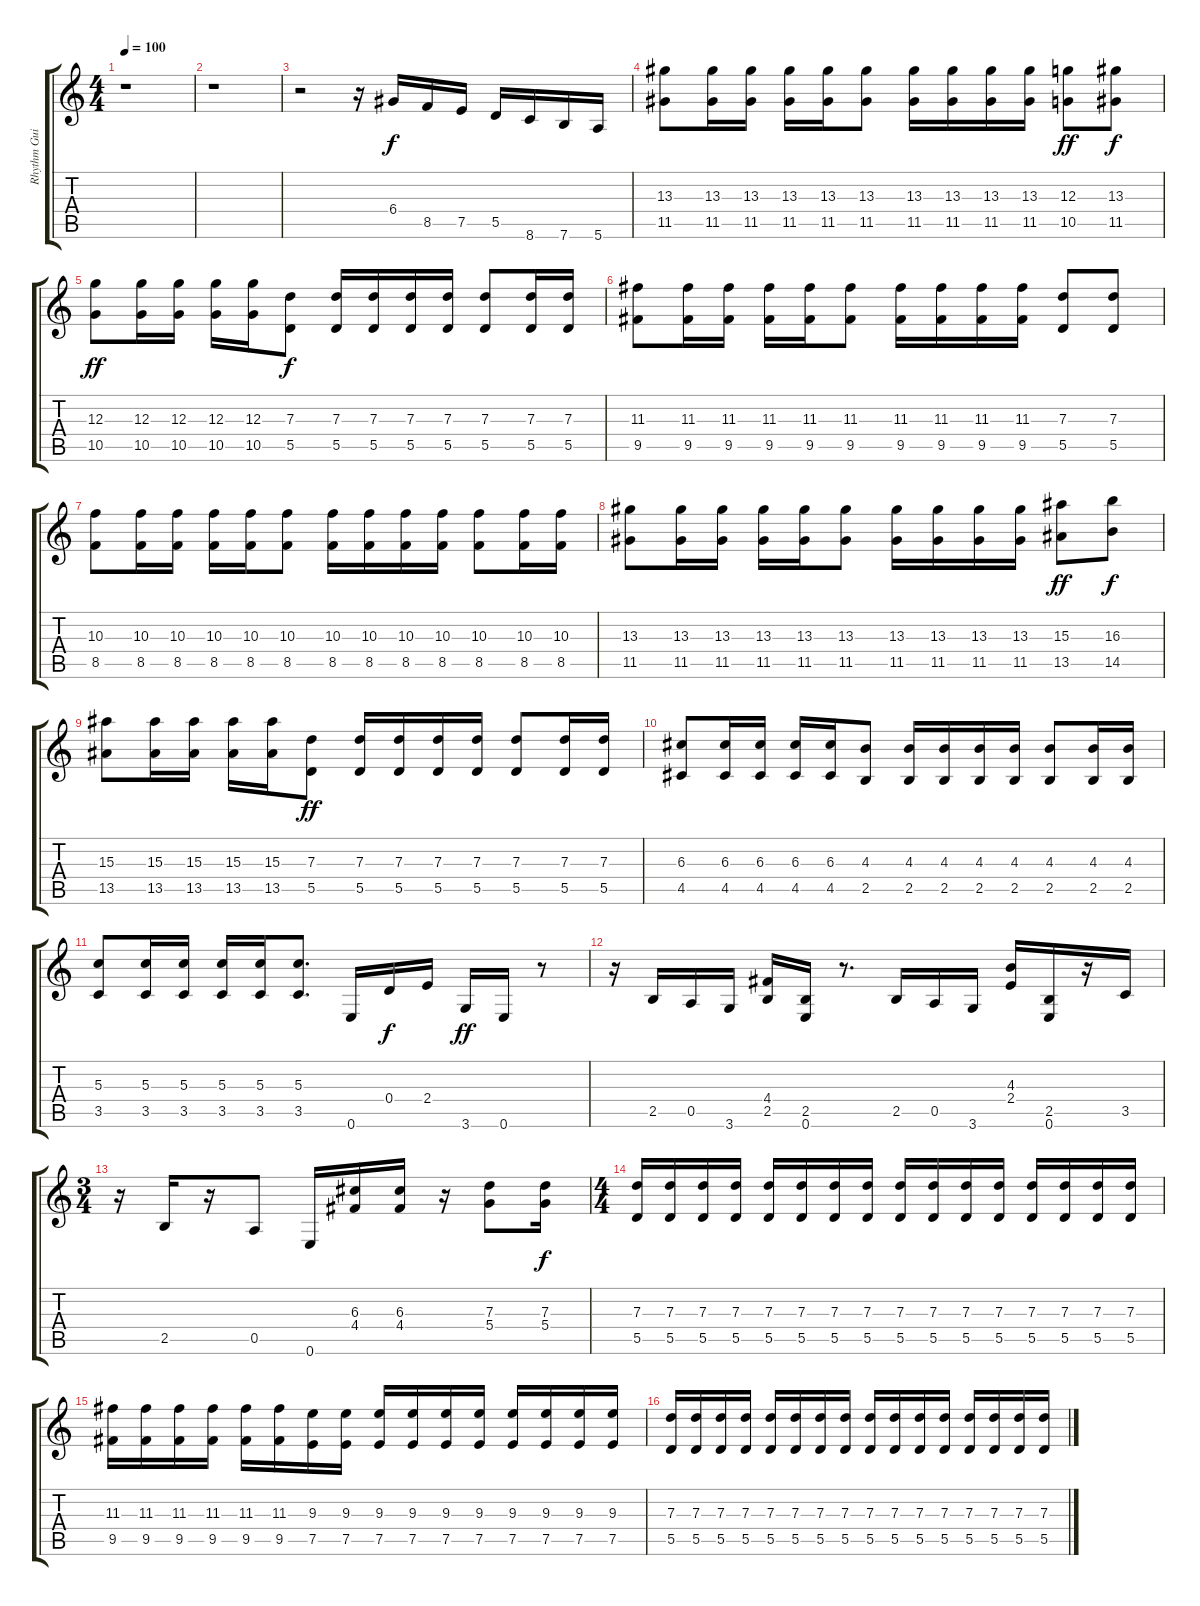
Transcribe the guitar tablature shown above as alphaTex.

\track ("Rhythm Guitar II" "Rhythm Gui") {instrument distortionguitar}
\staff {score tabs}
\tuning (E4 B3 G3 D3 A2 E2) {hide}
\ts (4 4)
\tempo 100
\clef g2
\ks c
r.1{dy ff} |
r.1 |
r.2 r.16 6.4.16{dy f} 8.5.16 7.5.16 5.5.16 8.6.16 7.6.16 5.6.16 |
(13.3 11.5).8 (13.3 11.5).16 (13.3 11.5).16 (13.3 11.5).16 (13.3 11.5).16 (13.3 11.5).8 (13.3 11.5).16 (13.3 11.5).16 (13.3 11.5).16 (13.3 11.5).16 (12.3 10.5).8{dy ff} (13.3 11.5).8{dy f} |
(12.3 10.5).8{dy ff} (12.3 10.5).16 (12.3 10.5).16 (12.3 10.5).16 (12.3 10.5).16 (7.3 5.5).8{dy f} (7.3 5.5).16 (7.3 5.5).16 (7.3 5.5).16 (7.3 5.5).16 (7.3 5.5).8 (7.3 5.5).16 (7.3 5.5).16 |
(11.3 9.5).8 (11.3 9.5).16 (11.3 9.5).16 (11.3 9.5).16 (11.3 9.5).16 (11.3 9.5).8 (11.3 9.5).16 (11.3 9.5).16 (11.3 9.5).16 (11.3 9.5).16 (7.3 5.5).8 (7.3 5.5).8 |
(10.3 8.5).8 (10.3 8.5).16 (10.3 8.5).16 (10.3 8.5).16 (10.3 8.5).16 (10.3 8.5).8 (10.3 8.5).16 (10.3 8.5).16 (10.3 8.5).16 (10.3 8.5).16 (10.3 8.5).8 (10.3 8.5).16 (10.3 8.5).16 |
(13.3 11.5).8 (13.3 11.5).16 (13.3 11.5).16 (13.3 11.5).16 (13.3 11.5).16 (13.3 11.5).8 (13.3 11.5).16 (13.3 11.5).16 (13.3 11.5).16 (13.3 11.5).16 (15.3 13.5).8{dy ff} (16.3 14.5).8{dy f} |
(15.3 13.5).8 (15.3 13.5).16 (15.3 13.5).16 (15.3 13.5).16 (15.3 13.5).16 (7.3 5.5).8{dy ff} (7.3 5.5).16 (7.3 5.5).16 (7.3 5.5).16 (7.3 5.5).16 (7.3 5.5).8 (7.3 5.5).16 (7.3 5.5).16 |
(6.3 4.5).8 (6.3 4.5).16 (6.3 4.5).16 (6.3 4.5).16 (6.3 4.5).16 (4.3 2.5).8 (4.3 2.5).16 (4.3 2.5).16 (4.3 2.5).16 (4.3 2.5).16 (4.3 2.5).8 (4.3 2.5).16 (4.3 2.5).16 |
(5.3 3.5).8 (5.3 3.5).16 (5.3 3.5).16 (5.3 3.5).16 (5.3 3.5).16 (5.3 3.5).8{d} 0.6.16 0.4.16{dy f} 2.4.16 3.6.16{dy ff} 0.6.16 r.8 |
r.16 2.5.16 0.5.16 3.6.16 (4.4 2.5).16 (2.5 0.6).16 r.8{d} 2.5.16 0.5.16 3.6.16 (4.3 2.4).16 (2.5 0.6).16 r.16 3.5.16 |
\ts (3 4)
r.16 2.5.16 r.16 0.5.8 0.6.16 (6.3 4.4).16 (6.3 4.4).16 r.16 (7.3 5.4).8 (7.3 5.4).16{dy f} |
\ts (4 4)
(7.3 5.5).16 (7.3 5.5).16 (7.3 5.5).16 (7.3 5.5).16 (7.3 5.5).16 (7.3 5.5).16 (7.3 5.5).16 (7.3 5.5).16 (7.3 5.5).16 (7.3 5.5).16 (7.3 5.5).16 (7.3 5.5).16 (7.3 5.5).16 (7.3 5.5).16 (7.3 5.5).16 (7.3 5.5).16 |
(11.3 9.5).16 (11.3 9.5).16 (11.3 9.5).16 (11.3 9.5).16 (11.3 9.5).16 (11.3 9.5).16 (9.3 7.5).16 (9.3 7.5).16 (9.3 7.5).16 (9.3 7.5).16 (9.3 7.5).16 (9.3 7.5).16 (9.3 7.5).16 (9.3 7.5).16 (9.3 7.5).16 (9.3 7.5).16 |
(7.3 5.5).16 (7.3 5.5).16 (7.3 5.5).16 (7.3 5.5).16 (7.3 5.5).16 (7.3 5.5).16 (7.3 5.5).16 (7.3 5.5).16 (7.3 5.5).16 (7.3 5.5).16 (7.3 5.5).16 (7.3 5.5).16 (7.3 5.5).16 (7.3 5.5).16 (7.3 5.5).16 (7.3 5.5).16
